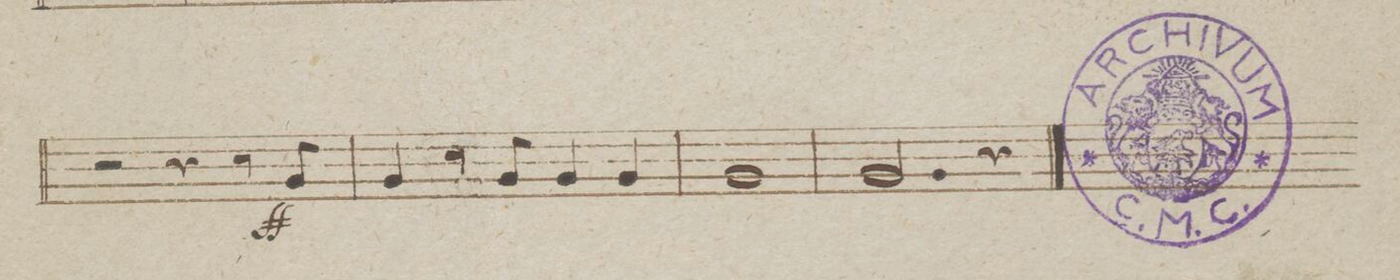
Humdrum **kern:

**kern	**dynam
*I"Corno Secondo in Es	*
*clefG2	*
*k[b-e-a-]	*
*met(c|)	*
*M2/2	*
2r	.
4r	.
8r	.
8B-/	ff
=121	=121
4B-/	.
8r	.
8B-/	.
4B-/	.
4B-/	.
=122	=122
1B-	.
=123	=123
2.B-/	.
4r	.
==	==
*-	*-
